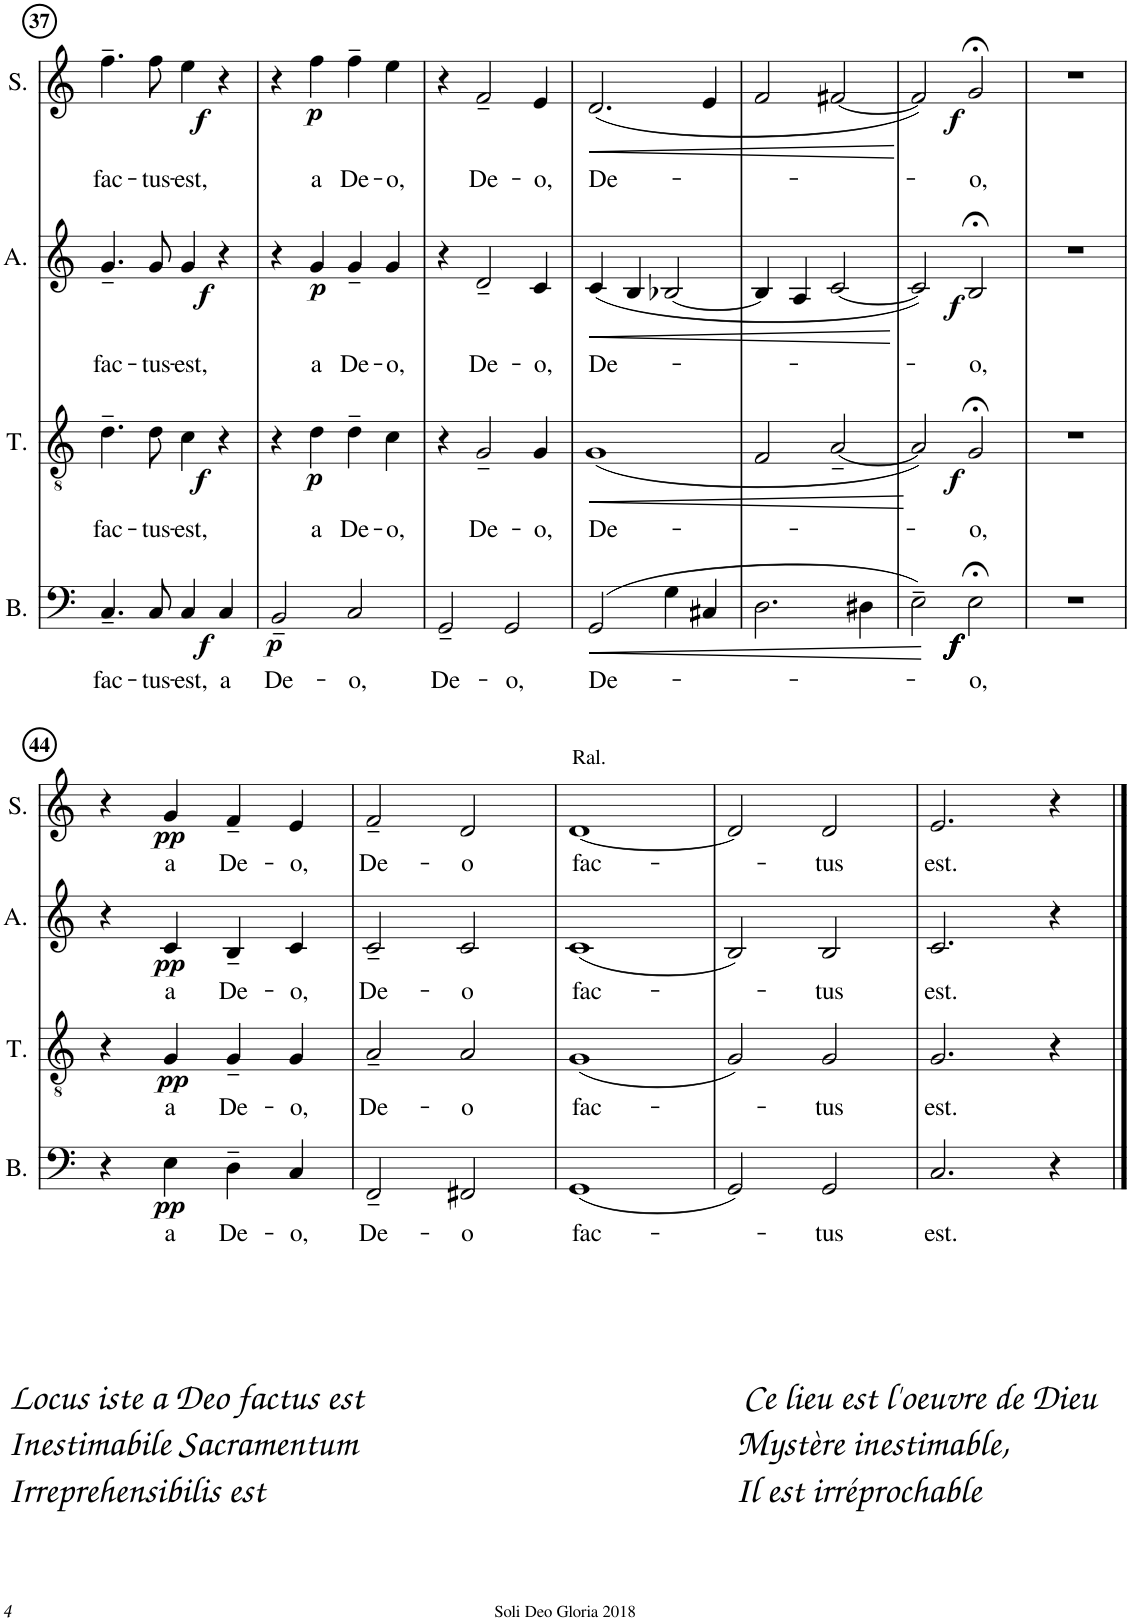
**kern	**text	**dynam	**kern	**text	**dynam	**kern	**text	**dynam	**kern	**text	**dynam
*part4	*part4	*part4	*part3	*part3	*part3	*part2	*part2	*part2	*part1	*part1	*part1
*staff4	*staff4	*staff4	*staff3	*staff3	*staff3	*staff2	*staff2	*staff2	*staff1	*staff1	*staff1
*I"Basse	*	*	*I"Ténor	*	*	*I"Alto	*	*	*I"Soprano	*	*
*I'B.	*	*	*I'T.	*	*	*I'A.	*	*	*I'S.	*	*
!!LO:PB:g=z
*clefF4	*	*	*clefGv2	*	*	*clefG2	*	*	*clefG2	*	*
*k[]	*	*	*k[]	*	*	*k[]	*	*	*k[]	*	*
*M4/4	*	*	*M4/4	*	*	*M4/4	*	*	*M4/4	*	*
=37	=37	=37	=37	=37	=37	=37	=37	=37	=37	=37	=37
!	!LO:LY:b	!	!	!LO:LY:b	!	!	!LO:LY:b	!	!	!LO:LY:b	!
4.C~/	fac-	.	4.d~\	fac-	.	4.g~/	fac-	.	4.ff~\	fac-	.
!	!LO:LY:b	!	!	!LO:LY:b	!	!	!LO:LY:b	!	!	!LO:LY:b	!
8C/	-tus-	.	8d\	-tus-	.	8g/	-tus-	.	8ff\	-tus-	.
!	!LO:LY:b	!LO:DY:b	!	!LO:LY:b	!LO:DY:b	!	!LO:LY:b	!LO:DY:b	!	!LO:LY:b	!LO:DY:b
4C/	-est,	f	4c\	-est,	f	4g/	-est,	f	4ee\	-est,	f
!	!LO:LY:b	!	!	!	!	!	!	!	!	!	!
4C/	a	.	4r	.	.	4r	.	.	4r	.	.
=38	=38	=38	=38	=38	=38	=38	=38	=38	=38	=38	=38
!	!LO:LY:b	!LO:DY:b	!	!	!	!	!	!	!	!	!
2BB~/	De-	p	4r	.	.	4r	.	.	4r	.	.
!	!	!	!	!LO:LY:b	!LO:DY:b	!	!LO:LY:b	!LO:DY:b	!	!LO:LY:b	!LO:DY:b
.	.	.	4d\	a	p	4g/	a	p	4ff\	a	p
!	!LO:LY:b	!	!	!LO:LY:b	!	!	!LO:LY:b	!	!	!LO:LY:b	!
2C/	-o,	.	4d~\	De-	.	4g~/	De-	.	4ff~\	De-	.
!	!	!	!	!LO:LY:b	!	!	!LO:LY:b	!	!	!LO:LY:b	!
.	.	.	4c\	-o,	.	4g/	-o,	.	4ee\	-o,	.
=39	=39	=39	=39	=39	=39	=39	=39	=39	=39	=39	=39
!	!LO:LY:b	!	!	!	!	!	!	!	!	!	!
2GG~/	De-	.	4r	.	.	4r	.	.	4r	.	.
!	!	!	!	!LO:LY:b	!	!	!LO:LY:b	!	!	!LO:LY:b	!
.	.	.	2G~/	De-	.	2d~/	De-	.	2f~/	De-	.
!	!LO:LY:b	!	!	!	!	!	!	!	!	!	!
2GG/	-o,	.	.	.	.	.	.	.	.	.	.
!	!	!	!	!LO:LY:b	!	!	!LO:LY:b	!	!	!LO:LY:b	!
.	.	.	4G/	-o,	.	4c/	-o,	.	4e/	-o,	.
=40	=40	=40	=40	=40	=40	=40	=40	=40	=40	=40	=40
!	!LO:LY:b	!LO:HP:b	!	!LO:LY:b	!LO:HP:b	!	!LO:LY:b	!LO:HP:b	!	!LO:LY:b	!LO:HP:b
(2GG/	De-	<	(1G	De-	<	(4c/	De-	<	(2.d/	De-	<
.	.	.	.	.	.	4B/	.	.	.	.	.
4G\	.	.	.	.	.	[2B-X/	.	.	.	.	.
4C#X/	.	.	.	.	.	.	.	.	4e/	.	.
.	.	[	.	.	[	.	.	[	.	.	[
=41	=41	=41	=41	=41	=41	=41	=41	=41	=41	=41	=41
2.D\	.	.	2F/	.	.	4B-/]	.	.	2f/	.	.
.	.	.	.	.	.	4A/	.	.	.	.	.
.	.	.	[2A~/	.	.	[2c/	.	.	[2f#X/	.	.
4D#X\	.	.	.	.	.	.	.	.	.	.	.
=42	=42	=42	=42	=42	=42	=42	=42	=42	=42	=42	=42
2E~\)	.	.	2A/])	.	.	2c/])	.	.	2f#/])	.	.
!	!LO:LY:b	!LO:DY:b	!	!LO:LY:b	!	!	!LO:LY:b	!	!	!LO:LY:b	!
!	!	!LO:DY:n=1:b	!	!	!	!	!	!	!	!	!
!	!	!LO:DY:n=2:b	!	!	!	!	!	!	!	!	!
!	!	!LO:DY:n=3:b	!	!	!LO:DY:b	!	!	!LO:DY:b	!	!	!LO:DY:b
2E;<\	-o,	f f f f	2G;</	-o,	f	2B;</	-o,	f	2g;</	-o,	f
=43	=43	=43	=43	=43	=43	=43	=43	=43	=43	=43	=43
1r	.	.	1r	.	.	1r	.	.	1r	.	.
!!LO:LB:g=z
=44	=44	=44	=44	=44	=44	=44	=44	=44	=44	=44	=44
!LO:TX:b:t=Locus iste a Deo factus est                                              Ce lieu est l'oeuvre de Dieu	!	!	!	!	!	!	!	!	!	!	!
!LO:TX:b:t=Inestimabile Sacramentum                                              Mystère inestimable,	!	!	!	!	!	!	!	!	!	!	!
!LO:TX:b:t=Irreprehensibilis est                                                         Il est irréprochable	!	!	!	!	!	!	!	!	!	!	!
4r	.	.	4r	.	.	4r	.	.	4r	.	.
!	!LO:LY:b	!LO:DY:b	!	!LO:LY:b	!LO:DY:b	!	!LO:LY:b	!LO:DY:b	!	!LO:LY:b	!LO:DY:b
4E\	a	pp	4G/	a	pp	4c/	a	pp	4g/	a	pp
!	!LO:LY:b	!	!	!LO:LY:b	!	!	!LO:LY:b	!	!	!LO:LY:b	!
4D~\	De-	.	4G~/	De-	.	4B~/	De-	.	4f~/	De-	.
!	!LO:LY:b	!	!	!LO:LY:b	!	!	!LO:LY:b	!	!	!LO:LY:b	!
4C/	-o,	.	4G/	-o,	.	4c/	-o,	.	4e/	-o,	.
=45	=45	=45	=45	=45	=45	=45	=45	=45	=45	=45	=45
!	!LO:LY:b	!	!	!LO:LY:b	!	!	!LO:LY:b	!	!	!LO:LY:b	!
2FF~/	De-	.	2A~/	De-	.	2c~/	De-	.	2f~/	De-	.
!	!LO:LY:b	!	!	!LO:LY:b	!	!	!LO:LY:b	!	!	!LO:LY:b	!
2FF#X/	-o	.	2A/	-o	.	2c/	-o	.	2d/	-o	.
=46	=46	=46	=46	=46	=46	=46	=46	=46	=46	=46	=46
!	!	!	!	!	!	!	!	!	!LO:TX:a:t=Ral.	!	!
!	!LO:LY:b	!	!	!LO:LY:b	!	!	!LO:LY:b	!	!	!LO:LY:b	!
(1GG	fac-	.	(1G	fac-	.	(1c	fac-	.	[1d	fac-	.
=47	=47	=47	=47	=47	=47	=47	=47	=47	=47	=47	=47
2GG/)	.	.	2G/)	.	.	2B/)	.	.	2d/]	.	.
!	!LO:LY:b	!	!	!LO:LY:b	!	!	!LO:LY:b	!	!	!LO:LY:b	!
2GG/	-tus	.	2G/	-tus	.	2B/	-tus	.	2d/	-tus	.
=48	=48	=48	=48	=48	=48	=48	=48	=48	=48	=48	=48
!	!LO:LY:b	!	!	!LO:LY:b	!	!	!LO:LY:b	!	!	!LO:LY:b	!
2.C/	est.	.	2.G/	est.	.	2.c/	est.	.	2.e/	est.	.
4r	.	.	4r	.	.	4r	.	.	4r	.	.
==	==	==	==	==	==	==	==	==	==	==	==
*-	*-	*-	*-	*-	*-	*-	*-	*-	*-	*-	*-
